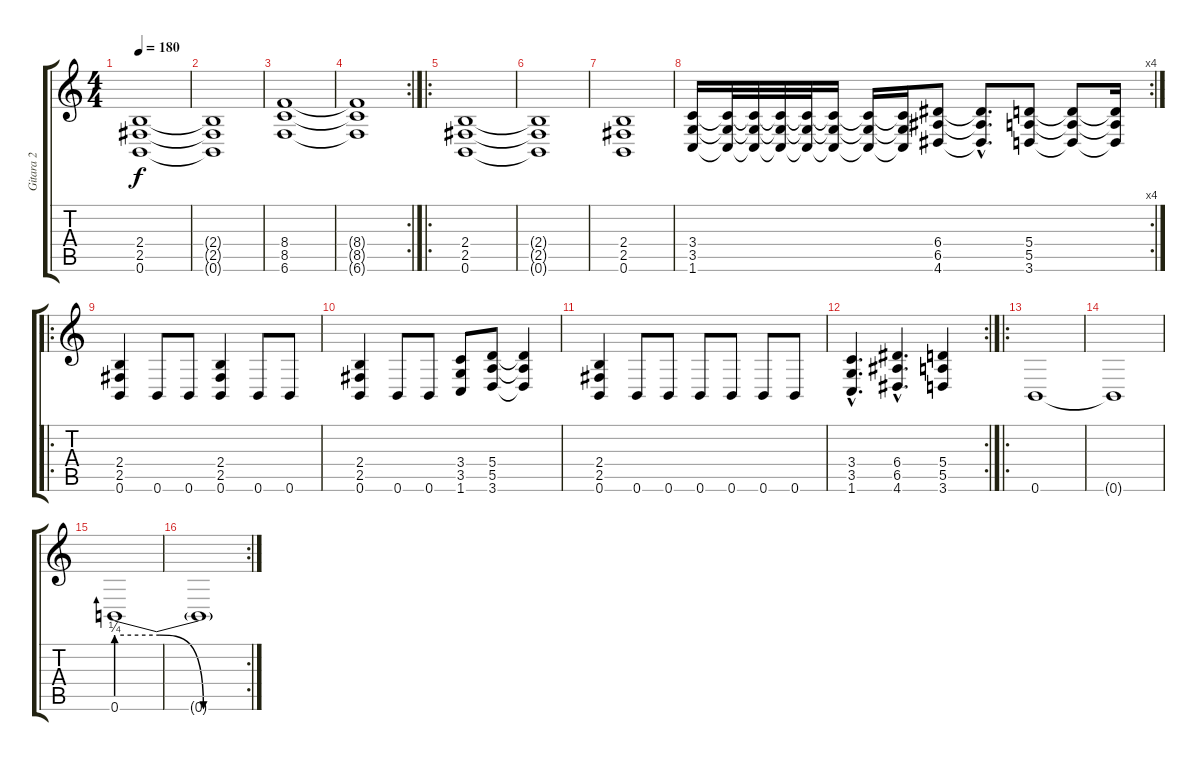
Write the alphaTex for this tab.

\track ("Gitara 2" "Gitara 2") {instrument distortionguitar}
\staff {score tabs}
\tuning (B3 Gb3 D3 A2 E2 B1) {hide}
\ts (4 4)
\tempo 180
\clef g2
\ks c
(2.4 2.5 0.6).1{dy f} |
(2.4{t} 2.5{t} 0.6{t}).1 |
(8.4 8.5 6.6).1 |
\rc 2
(8.4{t} 8.5{t} 6.6{t}).1 |
\ro
(2.4 2.5 0.6).1 |
(2.4{t} 2.5{t} 0.6{t}).1 |
(2.4 2.5 0.6).1 |
\rc 4
(3.4 3.5 1.6).16 (3.4{t} 3.5{t} 1.6{t}).32 (3.4{t} 3.5{t} 1.6{t}).32 (3.4{t} 3.5{t} 1.6{t}).32 (3.4{t} 3.5{t} 1.6{t}).32 (3.4{t} 3.5{t} 1.6{t}).16 (3.4{t} 3.5{t} 1.6{t}).16 (3.4{t} 3.5{t} 1.6{t}).16 (6.4 6.5 4.6).8 (6.4{hac t} 6.5{hac t} 4.6{hac t}).8{d} (5.4 5.5 3.6).8 (5.4{t} 5.5{t} 3.6{t}).8 (5.4{t} 5.5{t} 3.6{t}).16 |
\ro
(2.4 2.5 0.6).4 0.6.8 0.6.8 (2.4 2.5 0.6).4 0.6.8 0.6.8 |
(2.4 2.5 0.6).4 0.6.8 0.6.8 (3.4 3.5 1.6).8 (5.4 5.5 3.6).8 (5.4{t} 5.5{t} 3.6{t}).4 |
(2.4 2.5 0.6).4 0.6.8 0.6.8 0.6.8 0.6.8 0.6.8 0.6.8 |
\rc 2
(3.4{hac} 3.5{hac} 1.6{hac}).4{d} (6.4{hac} 6.5{hac} 4.6{hac}).4{d} (5.4 5.5 3.6).4 |
\ro
0.6.1 |
0.6{t}.1 |
0.6{be (custom 0 1 20 1 40 0 60 0)}.1 |
\rc 2
0.6{t}.1
